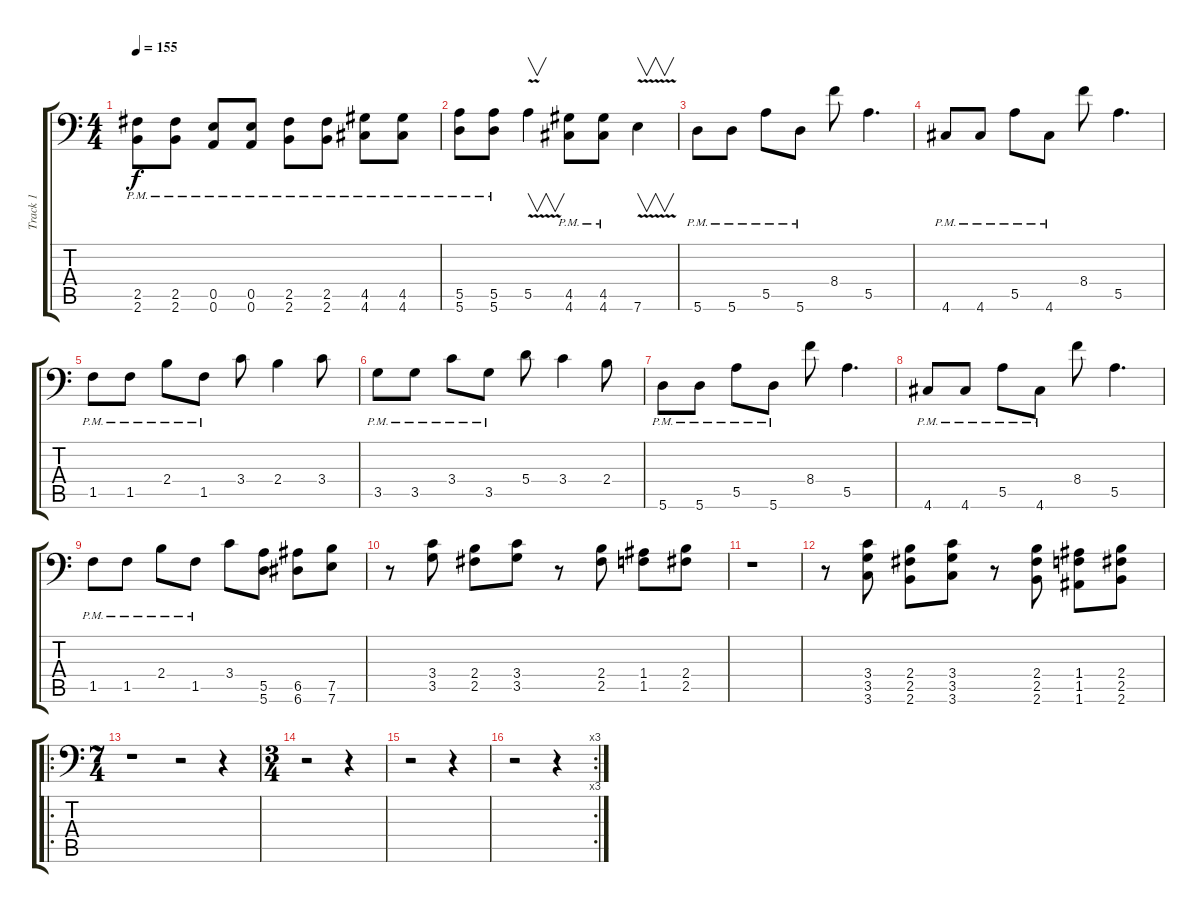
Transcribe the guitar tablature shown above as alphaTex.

\track ("Track 1" "Track 1") {instrument overdrivenguitar}
\staff {score tabs}
\tuning (B3 Gb3 D3 A2 E2 A1) {hide}
\ts (4 4)
\tempo 155
\clef f4
\ks c
(2.5{pm} 2.6{pm}).8{dy f} (2.5{pm} 2.6{pm}).8 (0.5{pm} 0.6{pm}).8 (0.5{pm} 0.6{pm}).8 (2.5{pm} 2.6{pm}).8 (2.5{pm} 2.6{pm}).8 (4.5{pm} 4.6{pm}).8 (4.5{pm} 4.6{pm}).8 |
(5.5{pm} 5.6{pm}).8 (5.5{pm} 5.6{pm}).8 5.5{v}.4{v} (4.5{pm} 4.6{pm}).8 (4.5{pm} 4.6{pm}).8 7.6{v}.4{v} |
5.6{pm}.8 5.6{pm}.8 5.5{pm}.8 5.6{pm}.8 8.4.8 5.5.4{d} |
4.6{pm}.8 4.6{pm}.8 5.5{pm}.8 4.6{pm}.8 8.4.8 5.5.4{d} |
1.5{pm}.8 1.5{pm}.8 2.4{pm}.8 1.5{pm}.8 3.4.8 2.4.4 3.4.8 |
3.5{pm}.8 3.5{pm}.8 3.4{pm}.8 3.5{pm}.8 5.4.8 3.4.4 2.4.8 |
5.6{pm}.8 5.6{pm}.8 5.5{pm}.8 5.6{pm}.8 8.4.8 5.5.4{d} |
4.6{pm}.8 4.6{pm}.8 5.5{pm}.8 4.6{pm}.8 8.4.8 5.5.4{d} |
1.5{pm}.8 1.5{pm}.8 2.4{pm}.8 1.5{pm}.8 3.4.8 (5.5 5.6).8 (6.5 6.6).8 (7.5 7.6).8 |
r.8 (3.4 3.5).8 (2.4 2.5).8 (3.4 3.5).8 r.8 (2.4 2.5).8 (1.4 1.5).8 (2.4 2.5).8 |
r.1 |
r.8 (3.4 3.5 3.6).8 (2.4 2.5 2.6).8 (3.4 3.5 3.6).8 r.8 (2.4 2.5 2.6).8 (1.4 1.5 1.6).8 (2.4 2.5 2.6).8 |
\ro
\ts (7 4)
r.1 r.2 r.4 |
\ts (3 4)
r.2 r.4 |
r.2 r.4 |
\rc 3
r.2 r.4
